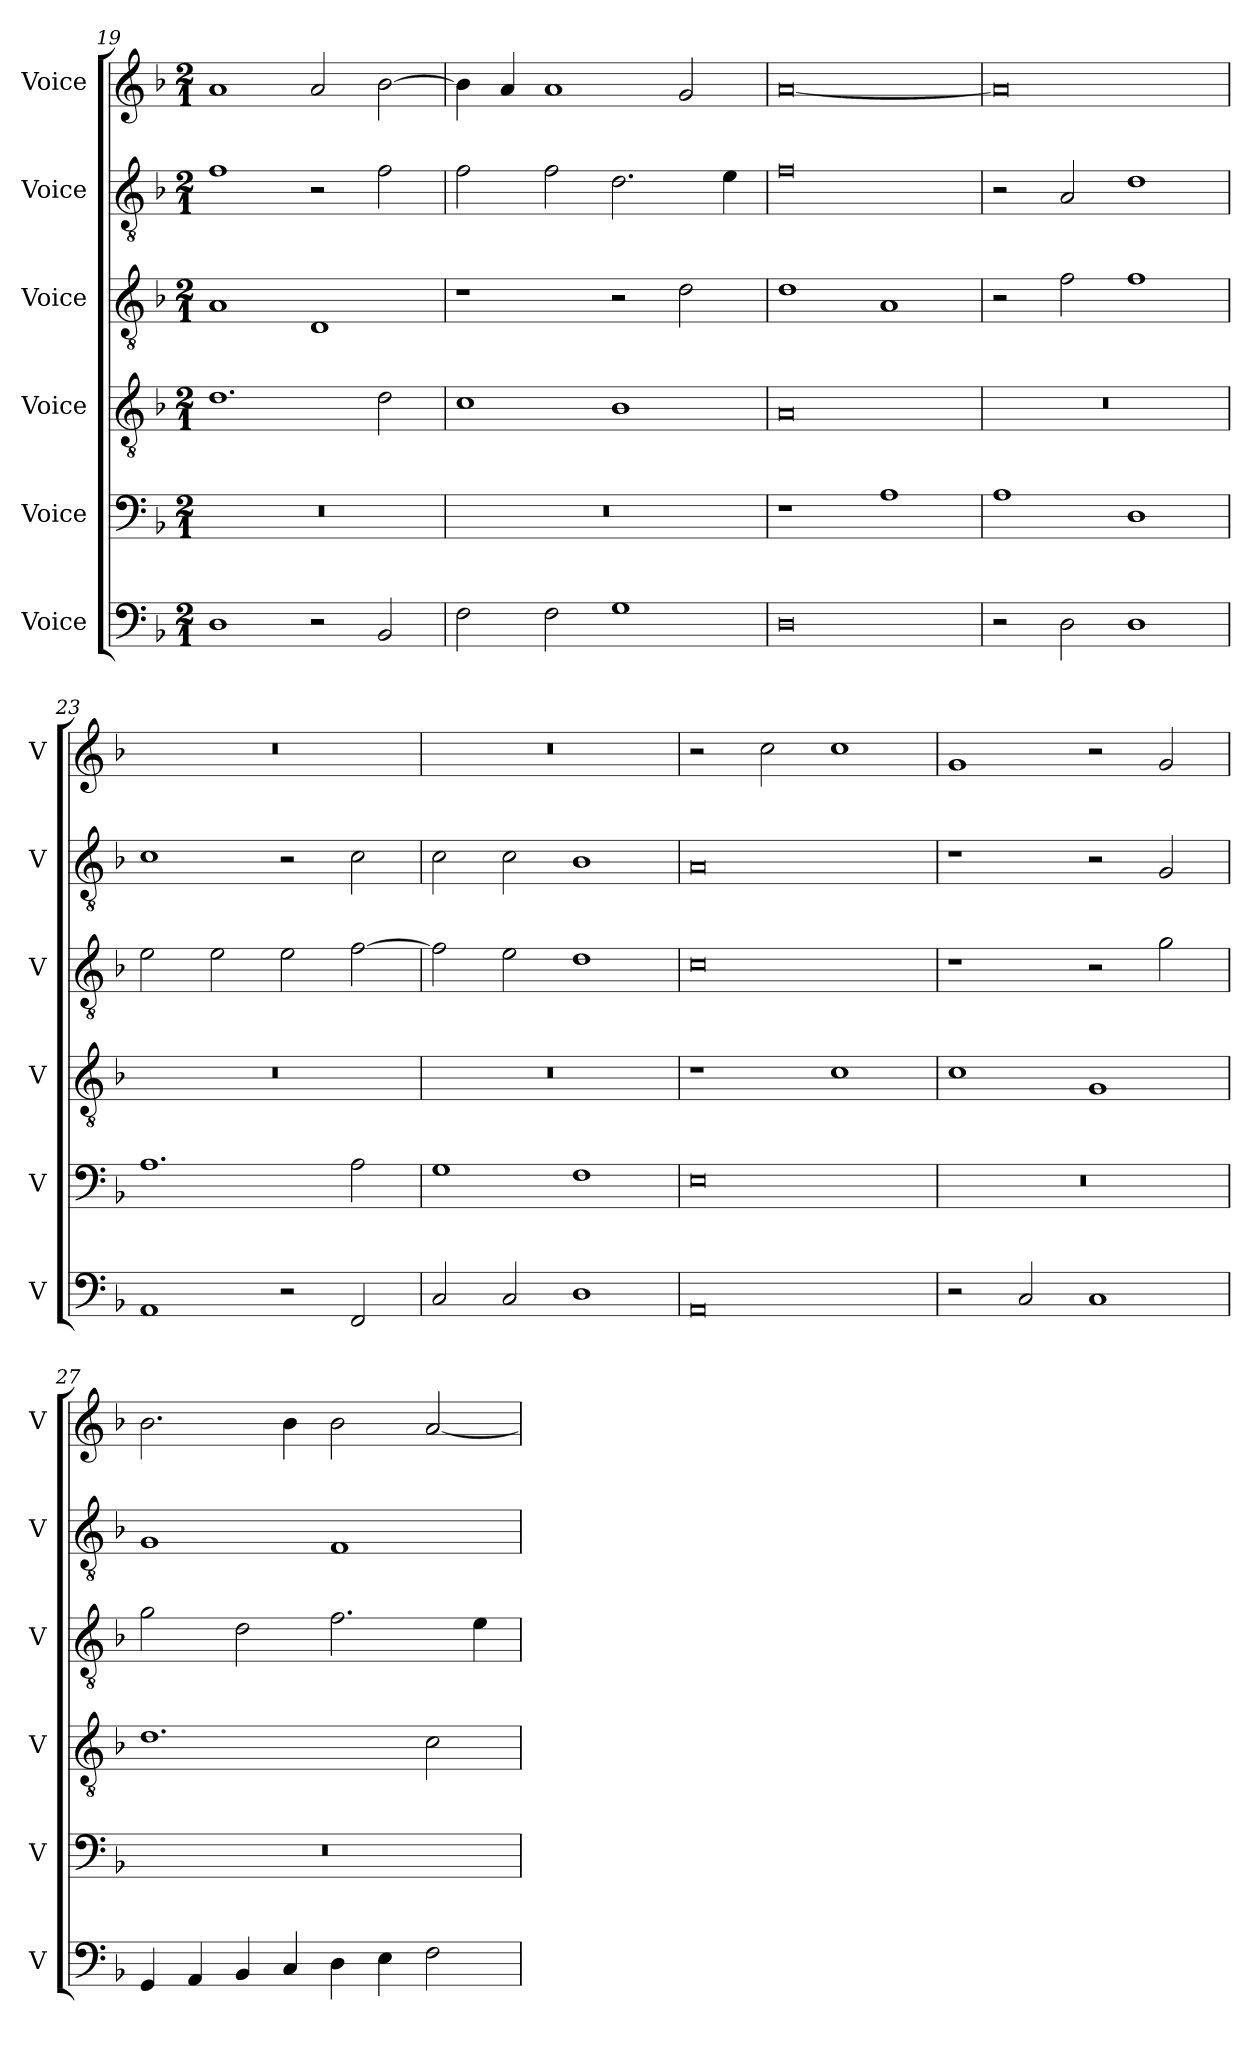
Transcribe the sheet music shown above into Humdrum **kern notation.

**kern	**kern	**kern	**kern	**kern	**kern
*part6	*part5	*part4	*part3	*part2	*part1
*staff6	*staff5	*staff4	*staff3	*staff2	*staff1
*I"Voice	*I"Voice	*I"Voice	*I"Voice	*I"Voice	*I"Voice
*I'V	*I'V	*I'V	*I'V	*I'V	*I'V
*clefF4	*clefF4	*clefGv2	*clefGv2	*clefGv2	*clefG2
*k[b-]	*k[b-]	*k[b-]	*k[b-]	*k[b-]	*k[b-]
*M2/1	*M2/1	*M2/1	*M2/1	*M2/1	*M2/1
=19	=19	=19	=19	=19	=19
1D	0r	1.d	1A	1f	1a
2r	.	.	1D	2r	2a/
2BB-/	.	2d\	.	2f\	[2b-\
=20	=20	=20	=20	=20	=20
2F\	0r	1c	1r	2f\	4b-\]
.	.	.	.	.	4a/
2F\	.	.	.	2f\	1a
1G	.	1B-	2r	2.d\	.
.	.	.	2d\	.	2g/
.	.	.	.	4e\	.
!!LO:LB:g=z
=21	=21	=21	=21	=21	=21
0D	1r	0A	1d	0f	[0a
.	1A	.	1A	.	.
=22	=22	=22	=22	=22	=22
2r	1A	0r	2r	2r	0a]
2D\	.	.	2f\	2A/	.
1D	1D	.	1f	1d	.
=23	=23	=23	=23	=23	=23
1AA	1.A	0r	2e\	1c	0r
.	.	.	2e\	.	.
2r	.	.	2e\	2r	.
2FF/	2A\	.	[2f\	2c\	.
=24	=24	=24	=24	=24	=24
2C/	1G	0r	2f\]	2c\	0r
2C/	.	.	2e\	2c\	.
1D	1F	.	1d	1B-	.
!!LO:PB:g=z
=25	=25	=25	=25	=25	=25
0AA	0E	1r	0c	0A	2r
.	.	.	.	.	2cc\
.	.	1c	.	.	1cc
=26	=26	=26	=26	=26	=26
2r	0r	1c	1r	1r	1g
2C/	.	.	.	.	.
1C	.	1G	2r	2r	2r
.	.	.	2g\	2G/	2g/
=27	=27	=27	=27	=27	=27
4GG/	0r	1.d	2g\	1G	2.b-\
4AA/	.	.	.	.	.
4BB-/	.	.	2d\	.	.
4C/	.	.	.	.	4b-\
4D\	.	.	2.f\	1F	2b-\
4E\	.	.	.	.	.
2F\	.	2c\	.	.	[2a/
.	.	.	4e\	.	.
=	=	=	=	=	=
*-	*-	*-	*-	*-	*-
